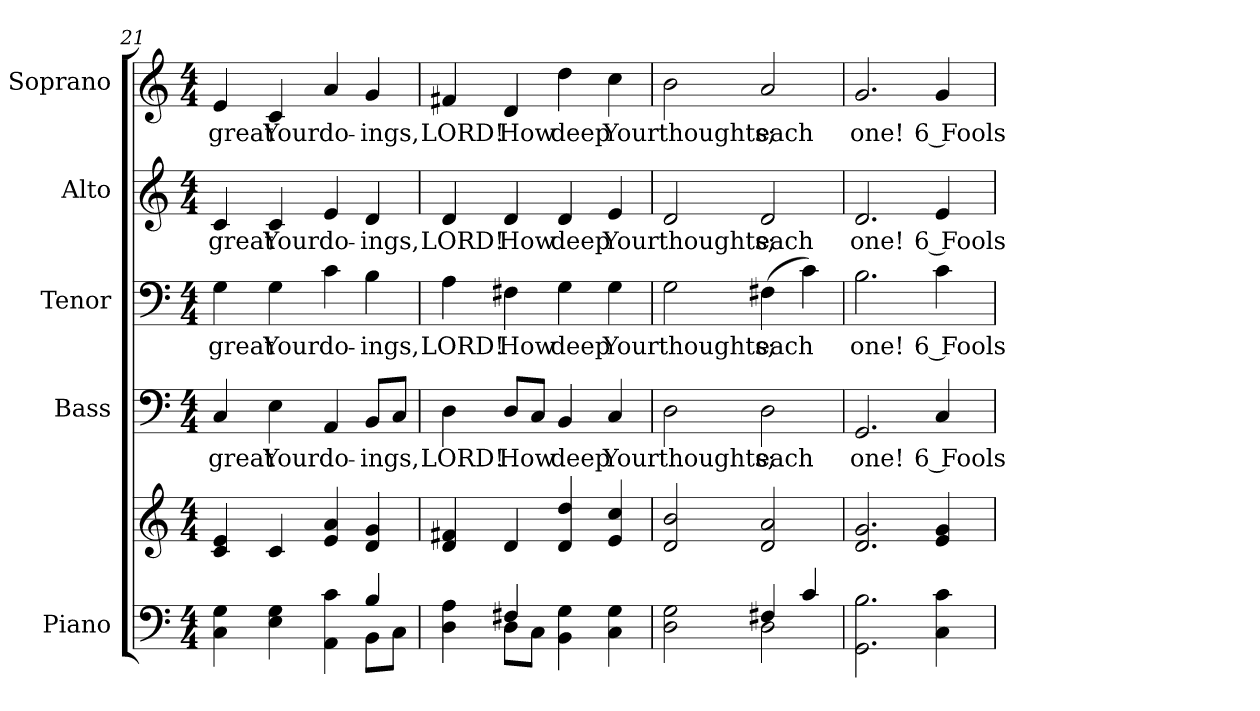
**kern	**kern	**kern	**text	**kern	**text	**kern	**text	**kern	**text
*part5	*part5	*part4	*part4	*part3	*part3	*part2	*part2	*part1	*part1
*staff6	*staff5	*staff4	*staff4	*staff3	*staff3	*staff2	*staff2	*staff1	*staff1
*I"Piano	*	*I"Bass	*	*I"Tenor	*	*I"Alto	*	*I"Soprano	*
*I'Pno.	*	*I'B.	*	*I'T.	*	*I'A.	*	*I'S.	*
*clefF4	*clefG2	*clefF4	*	*clefF4	*	*clefG2	*	*clefG2	*
*k[]	*k[]	*k[]	*	*k[]	*	*k[]	*	*k[]	*
*C:	*C:	*C:	*	*C:	*	*C:	*	*C:	*
*M4/4	*M4/4	*M4/4	*	*M4/4	*	*M4/4	*	*M4/4	*
=21	=21	=21	=21	=21	=21	=21	=21	=21	=21
*^	*	*	*	*	*	*	*	*	*
!	!	!	!	!LO:LY:b:color=#000000	!	!	!	!	!	!
!	!	!	!	!	!	!LO:LY:b:color=#000000	!	!	!	!
!	!	!	!	!	!	!	!	!LO:LY:b:color=#000000	!	!
!	!	!	!	!	!	!	!	!	!	!LO:LY:b:color=#000000
4Ci\ 4Gi	2ryy	4ci/ 4ei	4Ci/	great	4Gi\	great	4ci/	great	4ei/	great
!	!	!	!	!LO:LY:b:color=#000000	!	!	!	!	!	!
!	!	!	!	!	!	!LO:LY:b:color=#000000	!	!	!	!
!	!	!	!	!	!	!	!	!LO:LY:b:color=#000000	!	!
!	!	!	!	!	!	!	!	!	!	!LO:LY:b:color=#000000
4Ei\ 4Gi	.	4ci/	4Ei\	Your	4Gi\	Your	4ci/	Your	4ci/	Your
!	!	!	!	!LO:LY:b:color=#000000	!	!	!	!	!	!
!	!	!	!	!	!	!LO:LY:b:color=#000000	!	!	!	!
!	!	!	!	!	!	!	!	!LO:LY:b:color=#000000	!	!
!	!	!	!	!	!	!	!	!	!	!LO:LY:b:color=#000000
4AAi\ 4ci	4ryy	4ei/ 4ai	4AAi/	do-	4ci\	do-	4ei/	do-	4ai/	do-
!	!	!	!	!LO:LY:b:color=#000000	!	!	!	!	!	!
!	!	!	!	!	!	!LO:LY:b:color=#000000	!	!	!	!
!	!	!	!	!	!	!	!	!LO:LY:b:color=#000000	!	!
!	!	!	!	!	!	!	!	!	!	!LO:LY:b:color=#000000
4Bi/	8BBi\L	4di/ 4gi	8BBi/L	-ings,	4Bi\	-ings,	4di/	-ings,	4gi/	-ings,
.	8Ci\J	.	8Ci/J	.	.	.	.	.	.	.
=22	=22	=22	=22	=22	=22	=22	=22	=22	=22	=22
!	!	!	!	!LO:LY:b:color=#000000	!	!	!	!	!	!
!	!	!	!	!	!	!LO:LY:b:color=#000000	!	!	!	!
!	!	!	!	!	!	!	!	!LO:LY:b:color=#000000	!	!
!	!	!	!	!	!	!	!	!	!	!LO:LY:b:color=#000000
4Di\ 4Ai	4ryy	4di/ 4f#Xi	4Di\	LORD!	4Ai\	LORD!	4di/	LORD!	4f#Xi/	LORD!
!	!	!	!	!LO:LY:b:color=#000000	!	!	!	!	!	!
!	!	!	!	!	!	!LO:LY:b:color=#000000	!	!	!	!
!	!	!	!	!	!	!	!	!LO:LY:b:color=#000000	!	!
!	!	!	!	!	!	!	!	!	!	!LO:LY:b:color=#000000
4F#Xi/	8Di\L	4di/	8Di/L	How	4F#Xi\	How	4di/	How	4di/	How
.	8Ci\J	.	8Ci/J	.	.	.	.	.	.	.
!	!	!	!	!LO:LY:b:color=#000000	!	!	!	!	!	!
!	!	!	!	!	!	!LO:LY:b:color=#000000	!	!	!	!
!	!	!	!	!	!	!	!	!LO:LY:b:color=#000000	!	!
!	!	!	!	!	!	!	!	!	!	!LO:LY:b:color=#000000
4BBi\ 4Gi	2ryy	4di/ 4ddi	4BBi/	deep	4Gi\	deep	4di/	deep	4ddi\	deep
!	!	!	!	!LO:LY:b:color=#000000	!	!	!	!	!	!
!	!	!	!	!	!	!LO:LY:b:color=#000000	!	!	!	!
!	!	!	!	!	!	!	!	!LO:LY:b:color=#000000	!	!
!	!	!	!	!	!	!	!	!	!	!LO:LY:b:color=#000000
4Ci\ 4Gi	.	4ei/ 4cci	4Ci/	Your	4Gi\	Your	4ei/	Your	4cci\	Your
=23	=23	=23	=23	=23	=23	=23	=23	=23	=23	=23
!	!	!	!	!LO:LY:b:color=#000000	!	!	!	!	!	!
!	!	!	!	!	!	!LO:LY:b:color=#000000	!	!	!	!
!	!	!	!	!	!	!	!	!LO:LY:b:color=#000000	!	!
!	!	!	!	!	!	!	!	!	!	!LO:LY:b:color=#000000
2Di\ 2Gi	2ryy	2di/ 2bi	2Di\	thoughts;	2Gi\	thoughts;	2di/	thoughts;	2bi\	thoughts;
!	!	!	!	!LO:LY:b:color=#000000	!	!	!	!	!	!
!	!	!	!	!	!	!LO:LY:b:color=#000000	!	!	!	!
!	!	!	!	!	!	!	!	!LO:LY:b:color=#000000	!	!
!	!	!	!	!	!	!	!	!	!	!LO:LY:b:color=#000000
4F#Xi/	2Di\	2di/ 2ai	2Di\	each	(4F#Xi\	each	2di/	each	2ai/	each
4ci/	.	.	.	.	4ci\)	.	.	.	.	.
*v	*v	*	*	*	*	*	*	*	*	*
!!LO:PB:g=z
=24	=24	=24	=24	=24	=24	=24	=24	=24	=24
!	!	!	!LO:LY:b:color=#000000	!	!	!	!	!	!
!	!	!	!	!	!LO:LY:b:color=#000000	!	!	!	!
!	!	!	!	!	!	!	!LO:LY:b:color=#000000	!	!
!	!	!	!	!	!	!	!	!	!LO:LY:b:color=#000000
2.GGi\ 2.Bi	2.di/ 2.gi	2.GGi/	one!	2.Bi\	one!	2.di/	one!	2.gi/	one!
!	!	!	!LO:LY:b:color=#000000	!	!	!	!	!	!
!	!	!	!	!	!LO:LY:b:color=#000000	!	!	!	!
!	!	!	!	!	!	!	!LO:LY:b:color=#000000	!	!
!	!	!	!	!	!	!	!	!	!LO:LY:b:color=#000000
4Ci\ 4ci	4ei/ 4gi	4Ci/	6 Fools	4ci\	6 Fools	4ei/	6 Fools	4gi/	6 Fools
=	=	=	=	=	=	=	=	=	=
*-	*-	*-	*-	*-	*-	*-	*-	*-	*-
